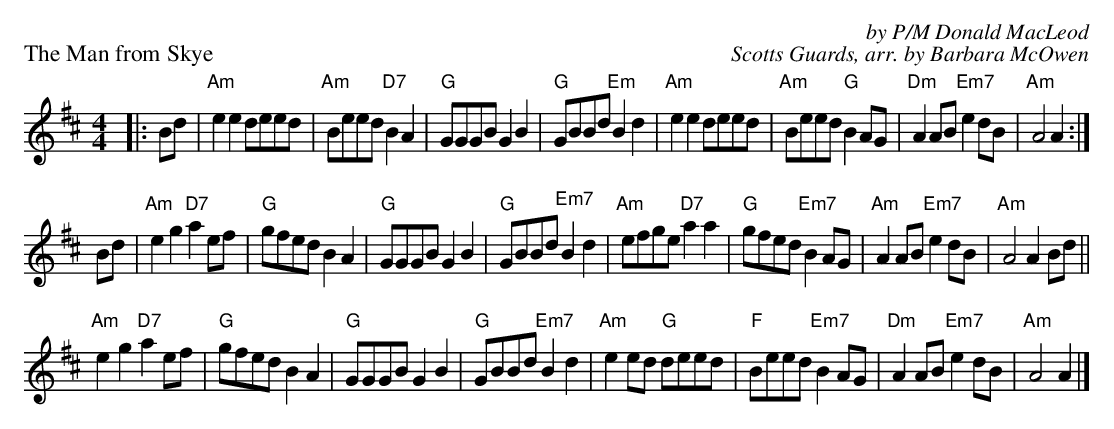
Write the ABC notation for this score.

X:1
P: The Man from Skye
C: by P/M Donald MacLeod
C: Scotts Guards, arr. by Barbara McOwen
M: 4/4
L: 1/8
K: D
|: Bd| "Am"e2 e2 deed|"Am"Beed "D7"B2 A2|"G"GGGB G2 B2|"G"GBBd "Em"B2 d2|"Am"e2 e2 deed|"Am"Beed "G"B2 AG|"Dm"A2 AB "Em7"e2 dB|"Am"A4 A2 :|
Bd|"Am"e2 g2 "D7"a2 ef|"G"gfed B2 A2|"G"GGGB G2 B2|"G"GBBd "Em7"B2 d2|"Am"efge "D7"a2 a2|"G"gfed "Em7"B2 AG|"Am"A2 AB "Em7"e2 dB|"Am"A4 A2 Bd ||
"Am"e2 g2 "D7"a2 ef|"G"gfed B2 A2|"G"GGGB G2 B2|"G"GBBd "Em7"B2 d2|"Am"e2 ed "G"deed|"F"Beed "Em7"B2 AG|"Dm"A2 AB "Em7"e2 dB|"Am"A4 A2 |]
